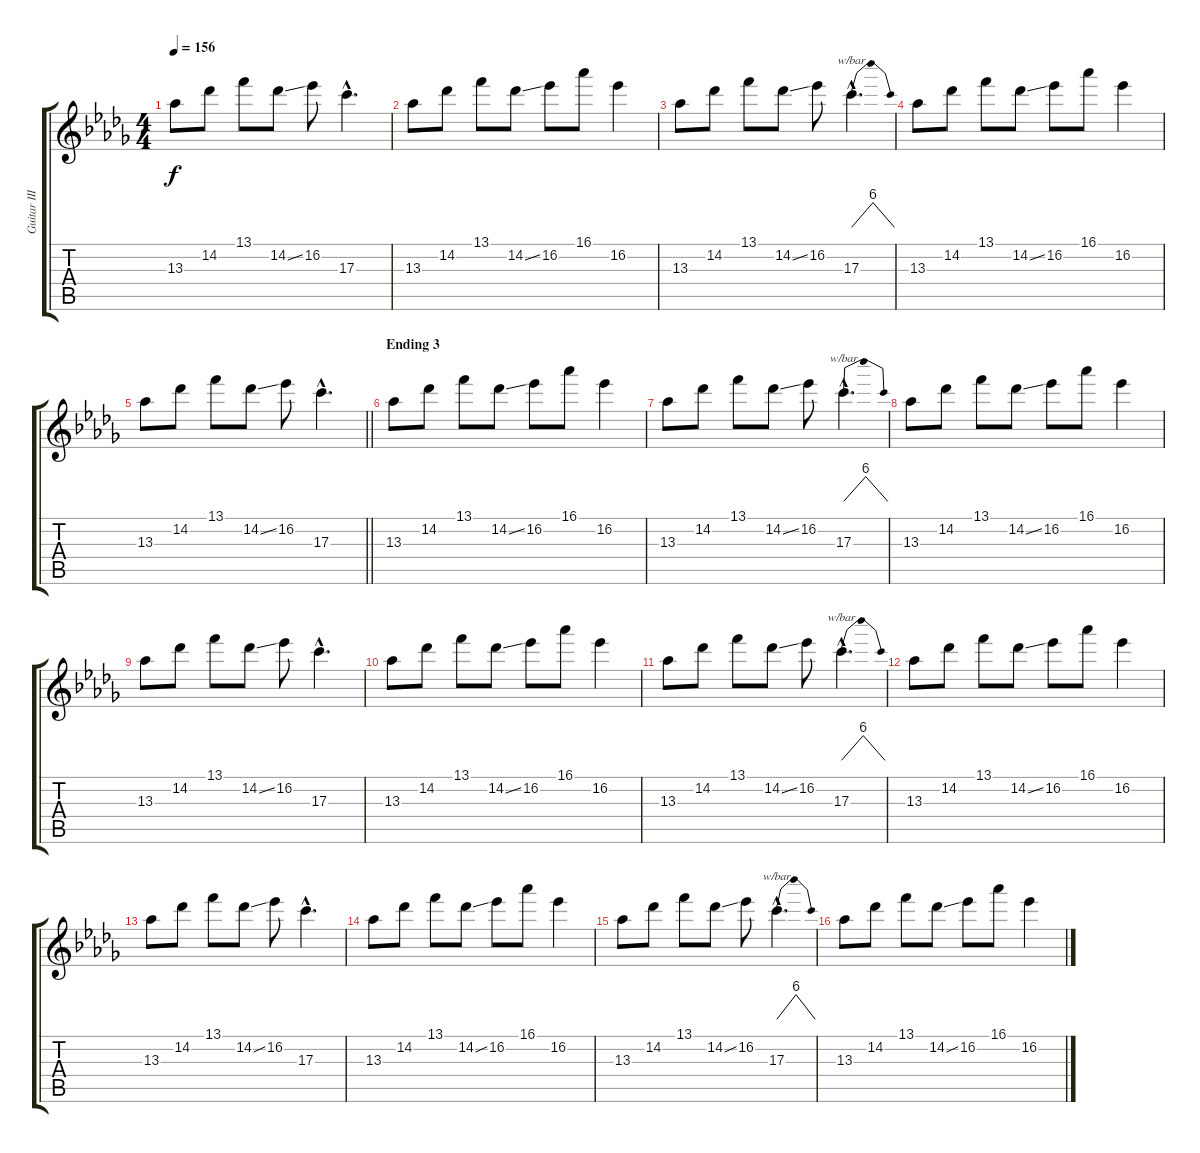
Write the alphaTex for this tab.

\track ("Guitar III" "Guitar III") {instrument electricguitarjazz}
\staff {score tabs}
\tuning (E4 B3 G3 D3 A2 E2) {hide}
\ts (4 4)
\tempo 156
\clef g2
\ks db
13.3.8{dy f} 14.2.8 13.1.8 14.2{ss}.8 16.2.8 17.3{hac}.4{d} |
13.3.8 14.2.8 13.1.8 14.2{ss}.8 16.2.8 16.1.8 16.2.4 |
13.3.8 14.2.8 13.1.8 14.2{ss}.8 16.2.8 17.3{hac}.4{d tbe (dip default 0 0 30 24 60 0)} |
13.3.8 14.2.8 13.1.8 14.2{ss}.8 16.2.8 16.1.8 16.2.4 |
\barLineRight lightlight
13.3.8 14.2.8 13.1.8 14.2{ss}.8 16.2.8 17.3{hac}.4{d} |
\section ("" "Ending 3")
13.3.8 14.2.8 13.1.8 14.2{ss}.8 16.2.8 16.1.8 16.2.4 |
13.3.8 14.2.8 13.1.8 14.2{ss}.8 16.2.8 17.3{hac}.4{d tbe (dip default 0 0 30 24 60 0)} |
13.3.8 14.2.8 13.1.8 14.2{ss}.8 16.2.8 16.1.8 16.2.4 |
13.3.8 14.2.8 13.1.8 14.2{ss}.8 16.2.8 17.3{hac}.4{d} |
13.3.8 14.2.8 13.1.8 14.2{ss}.8 16.2.8 16.1.8 16.2.4 |
13.3.8 14.2.8 13.1.8 14.2{ss}.8 16.2.8 17.3{hac}.4{d tbe (dip default 0 0 30 24 60 0)} |
13.3.8 14.2.8 13.1.8 14.2{ss}.8 16.2.8 16.1.8 16.2.4 |
13.3.8 14.2.8 13.1.8 14.2{ss}.8 16.2.8 17.3{hac}.4{d} |
13.3.8 14.2.8 13.1.8 14.2{ss}.8 16.2.8 16.1.8 16.2.4 |
13.3.8 14.2.8 13.1.8 14.2{ss}.8 16.2.8 17.3{hac}.4{d tbe (dip default 0 0 30 24 60 0)} |
13.3.8 14.2.8 13.1.8 14.2{ss}.8 16.2.8 16.1.8 16.2.4
